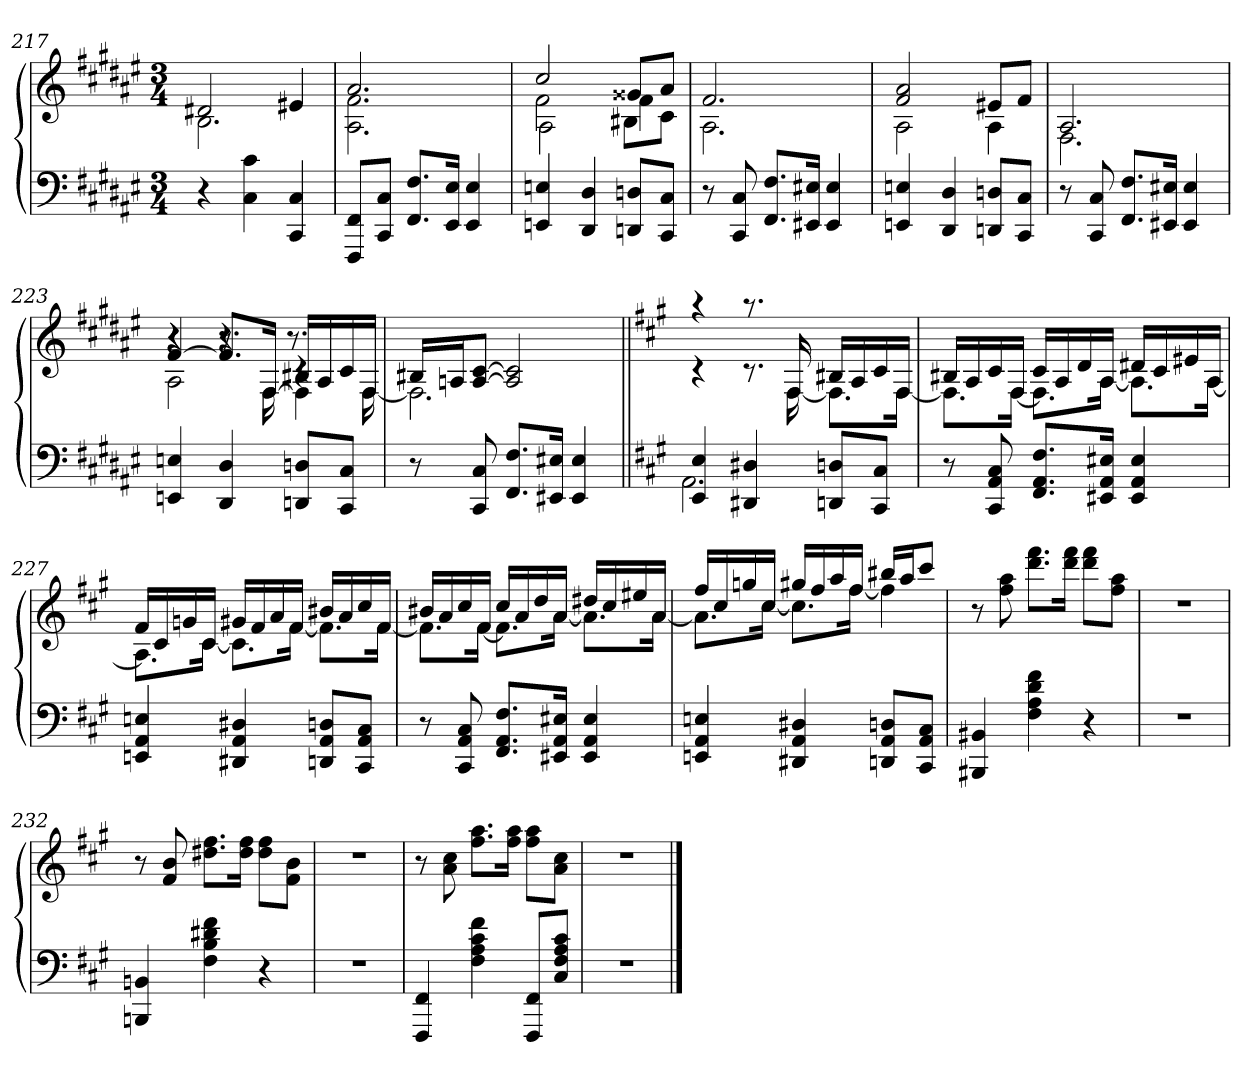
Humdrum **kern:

**kern	**kern
*part1	*part1
*staff2	*staff1
*clefF4	*clefG2
*k[f#c#g#d#a#e#]	*k[f#c#g#d#a#e#]
*M3/4	*M3/4
=217	=217
*	*^
4r	2d#X	2.B
4C# 4c#	.	.
4CC# 4C#	4e#X	.
=218	=218	=218
8FFF# 8FF#L	2.a#	2.A# 2.f#
8CC# 8C#J	.	.
8.FF# 8.F#L	.	.
16EE# 16E#Jk	.	.
4EE# 4E#	.	.
=219	=219	=219
*	*	*^
4EEn 4En	2cc#	2f#	2A#\
4DD# 4D#	.	.	.
8DDn 8DnL	8g##XL	4f#	8B#X\L
8CC# 8C#J	8a#J	.	8c#\J
*	*	*v	*v
=220	=220	=220
8r	2.f#	2.A#
8CC# 8C#	.	.
8.FF# 8.F#L	.	.
16EE#X 16E#XJk	.	.
4EE# 4E#	.	.
=221	=221	=221
4EEn 4En	2f# 2a#	2A#
4DD# 4D#	.	.
8DDn 8DnL	8e#XL	4A#
8CC# 8C#J	8f#J	.
=222	=222	=222
8r	2.A#	2.F#
8CC# 8C#	.	.
8.FF# 8.F#L	.	.
16EE#X 16E#XJk	.	.
4EE# 4E#	.	.
=223	=223	=223
*	*^	*^
4EEn 4En	[4f#	2A#	4r	4r
4DD# 4D#	8.f#L]	.	8.r	4r
.	16F#Jk	.	[16F#\	.
8DDn 8DnL	16B#XLL	4rc	4F#\]	8.r
.	16A#	.	.	.
8CC# 8C#J	16c#	.	.	.
.	16F#JJ	.	.	[16F#\
*	*	*v	*v	*v
=224	=224	=224
8r	16B#XLL	2.F#]
.	16AnJ	.
8CC# 8C#	[8A [8c#J	.
8.FF# 8.F#L	2A] 2c#]	.
16EE#X 16E#XJk	.	.
4EE# 4E#	.	.
=225||	=225||	=225||
*k[f#c#g#]	*k[f#c#g#]	*
*^	*	*
4EE 4E	2.AA	4raa	4rc
4DD#X 4D#X	.	8.raa	8.rc
.	.	16F#	[16F#
8DDn 8DnL	.	16B#XLL	8.F#L]
.	.	16A	.
8CC# 8C#J	.	16c#	.
.	.	16F#JJ	[16F#Jk
*v	*v	*	*
=226	=226	=226
8r	16B#XLL	8.F#L]
.	16A	.
8CC# 8AA 8C#	16c#	.
.	16F#JJ	[16F#Jk
8.FF# 8.AA 8.F#L	16c#LL	8.F#L]
.	16A	.
.	16d	.
16EE#X 16AA 16E#XJk	16AJJ	[16AJk
4EE# 4AA 4E#	16d#XLL	8.AL]
.	16c#	.
.	16e#X	.
.	16AJJ	[16AJk
=227	=227	=227
4EEn 4AA 4En	16f#LL	8.AL]
.	16c#	.
.	16gn	.
.	16c#JJ	[16c#Jk
4DD#X 4AA 4D#X	16g#XLL	8.c#L]
.	16f#	.
.	16a	.
.	16f#JJ	[16f#Jk
8DDn 8AA 8DnL	16b#XLL	8.f#L]
.	16a	.
8CC# 8AA 8C#J	16cc#	.
.	16f#JJ	[16f#Jk
=228	=228	=228
8r	16b#XLL	8.f#L]
.	16a	.
8CC# 8AA 8C#	16cc#	.
.	16f#JJ	[16f#Jk
8.FF# 8.AA 8.F#L	16cc#LL	8.f#L]
.	16a	.
.	16dd	.
16EE#X 16AA 16E#XJk	16aJJ	[16aJk
4EE# 4AA 4E#	16dd#XLL	8.aL]
.	16cc#	.
.	16ee#X	.
.	16aJJ	[16aJk
=229	=229	=229
4EEn 4AA 4En	16ff#LL	8.aL]
.	16cc#	.
.	16ggn	.
.	16cc#JJ	[16cc#Jk
4DD#X 4AA 4D#X	16gg#XLL	8.cc#L]
.	16ff#	.
.	16aa	.
.	16ff#JJ	[16ff#Jk
8DDn 8AA 8DnL	16bb#XLL	4ff#]
.	16aaJ	.
8CC# 8AA 8C#J	8ccc#J	.
*	*v	*v
=230	=230
4BBB#X 4BB#X	8r
.	8ff# 8aa
4F# 4A 4d 4f#	8.ddd 8.fff#L
.	16ddd 16fff#Jk
4r	8ddd 8fff#L
.	8ff# 8aaJ
=231	=231
2.r	2.r
=232	=232
4BBBn 4BBn	8r
.	8f# 8b
4F# 4B 4d#X 4f#	8.dd#X 8.ff#L
.	16dd# 16ff#Jk
4r	8dd# 8ff#L
.	8f# 8bJ
=233	=233
2.r	2.r
=234	=234
4FFF# 4FF#	8r
.	8a 8cc#
4F# 4A 4c# 4f#	8.ff# 8.aaL
.	16ff# 16aaJk
8FFF# 8FF#L	8ff# 8aaL
8C# 8F# 8A 8c#J	8a 8cc#J
=235	=235
2.r	2.r
==	==
*-	*-
